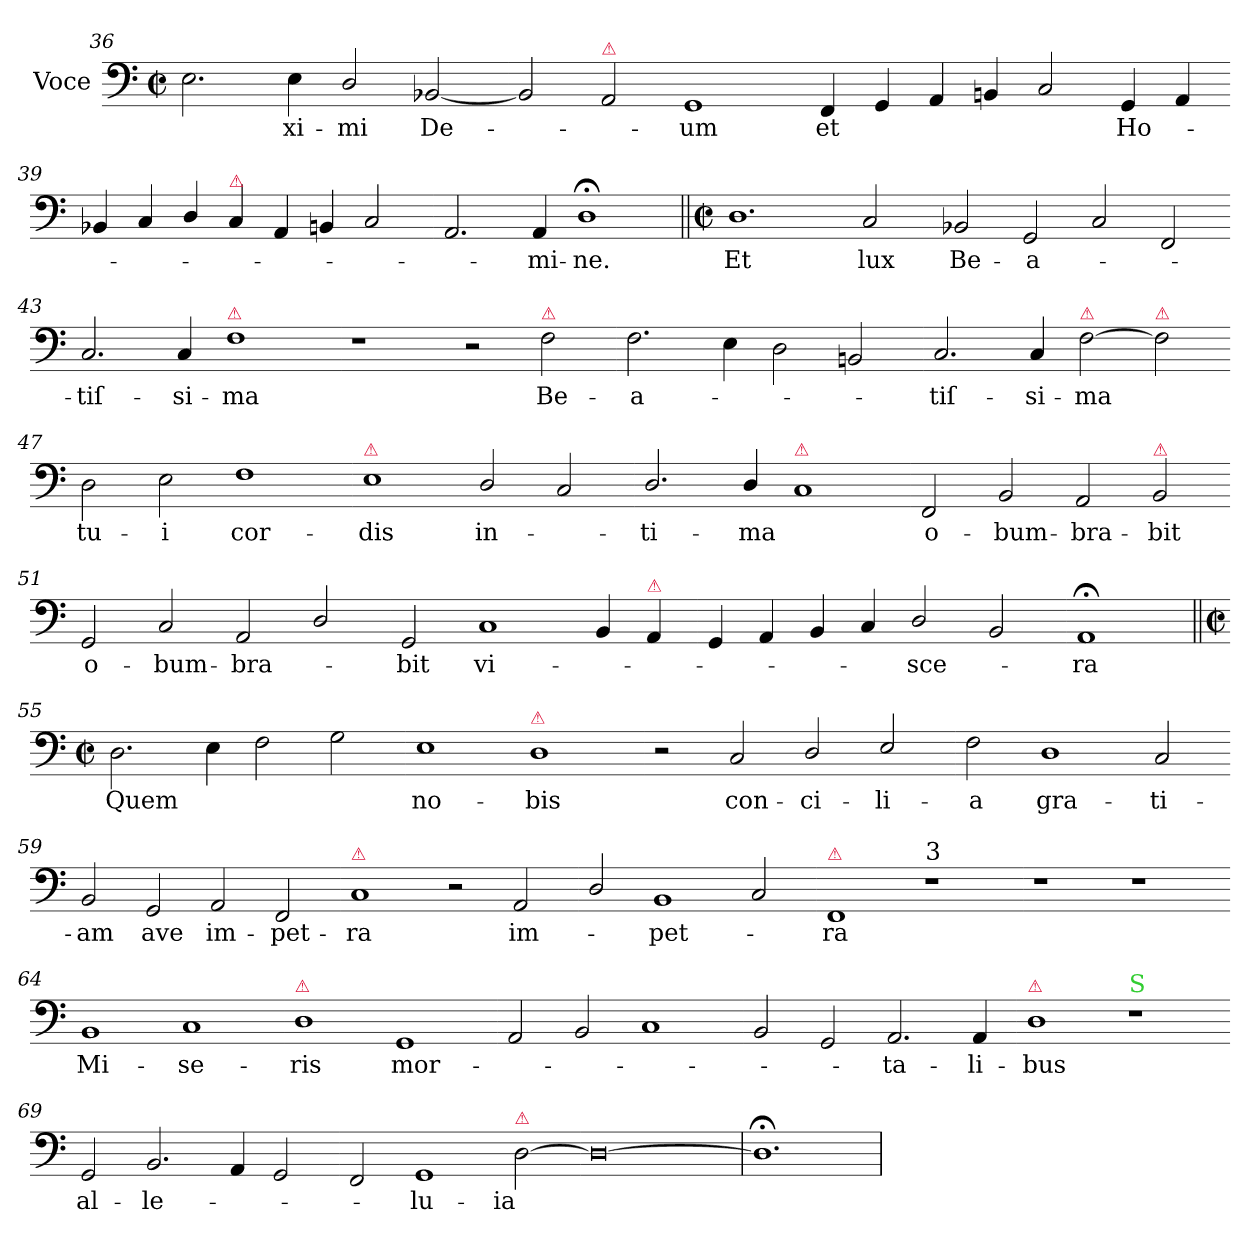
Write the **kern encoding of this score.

**kern	**text
*part1	*part1
*staff1	*staff1
*I"Voce	*
*I'V	*
*clefF4	*
*k[]	*
*M2/1	*
*met(c|)	*
=36	=36
2.E\	.
4E\	-xi-
2D/	-mi
[2BB-X/	De-
=37-	=37-
2BB-/]	.
!LO:TX:a:color=crimson:t=⚠	!
2AA/	.
1GG/	-um
=38-	=38-
4FF/	et
4GG/	.
4AA/	.
4BBn/	.
2C/	.
4GG/	Ho-
4AA/	.
=39-	=39-
4BB-X/	.
4C/	.
4D/	.
!LO:TX:a:color=crimson:t=⚠	!
4C/	.
4AA/	.
4BBn/	.
2C/	.
=40-	=40-
2.AA/	.
4AA/	-mi-
1D;<\	-ne.
=41||	=41||
*M2/1	*
*met(c|)	*
1.D\	Et
2C/	lux
=42-	=42-
2BB-X/	Be-
2GG/	-a-
2C/	.
2FF/	.
=43-	=43-
2.C/	-tiſ-
4C/	-si-
!LO:TX:a:color=crimson:t=⚠	!
1F\	-ma
=44-	=44-
1r	.
2r	.
!LO:TX:a:color=crimson:t=⚠	!
2F\	Be-
=45-	=45-
2.F\	-a-
4E\	.
2D\	.
2BBn/	.
=46-	=46-
2.C/	tiſ-
4C/	-si-
!LO:TX:a:color=crimson:t=⚠	!
[2F\	-ma
!LO:TX:a:color=crimson:t=⚠	!
2F\]	.
=47-	=47-
2D\	tu-
2E\	-i
1F\	cor-
=48-	=48-
!LO:TX:a:color=crimson:t=⚠	!
1E\	-dis
2D/	in-
2C/	.
=49-	=49-
2.D/	-ti-
4D/	-ma
!LO:TX:a:color=crimson:t=⚠	!
1C/	.
=50-	=50-
2FF/	o-
2BB/	-bum-
2AA/	-bra-
!LO:TX:a:color=crimson:t=⚠	!
2BB/	-bit
=51-	=51-
2GG/	o-
2C/	-bum-
2AA/	-bra-
2D/	.
=52-	=52-
2GG/	-bit
1C/	vi-
4BB/	.
!LO:TX:a:color=crimson:t=⚠	!
4AA/	.
=53-	=53-
4GG/	.
4AA/	.
4BB/	.
4C/	.
2D/	-sce-
2BB/	.
=54-	=54-
1AA;</	-ra
=55||	=55||
*M2/1	*
*met(c|)	*
2.D\	Quem
4E\	.
2F\	.
2G\	.
=56-	=56-
1E\	no-
!LO:TX:a:color=crimson:t=⚠	!
1D\	-bis
=57-	=57-
2r	.
2C/	con-
2D/	-ci-
2E/	-li-
=58-	=58-
2F\	-a
1D\	gra-
2C/	-ti-
=59-	=59-
2BB/	-am
2GG/	ave
2AA/	im-
2FF/	-pet-
=60-	=60-
!LO:TX:a:color=crimson:t=⚠	!
1C/	-ra
2r	.
2AA/	im-
=61-	=61-
2D/	.
1BB/	-pet-
2C/	.
=62-	=62-
!LO:TX:a:color=crimson:t=⚠	!
1FF/	-ra
!LO:TX:a:t=3	!
1r	.
=63-	=63-
1r	.
1r	.
=64-	=64-
1BB/	Mi-
1C/	-se-
=65-	=65-
!LO:TX:a:color=crimson:t=⚠	!
1D\	-ris
1GG/	mor-
=66-	=66-
2AA/	.
2BB/	.
1C/	.
=67-	=67-
2BB/	.
2GG/	.
2.AA/	-ta-
4AA/	-li-
=68-	=68-
!LO:TX:a:color=crimson:t=⚠	!
1D\	-bus
!LO:TX:a:color=limegreen:t=S	!
1r	.
=69-	=69-
2GG/	al-
2.BB/	-le-
4AA/	.
2GG/	.
=70-	=70-
2FF/	.
1GG/	-lu-
!LO:TX:a:color=crimson:t=⚠	!
[2D\	-ia
=71-	=71-
0D\_	.
=72	=72
1.D;<\]	.
=	=
*-	*-
